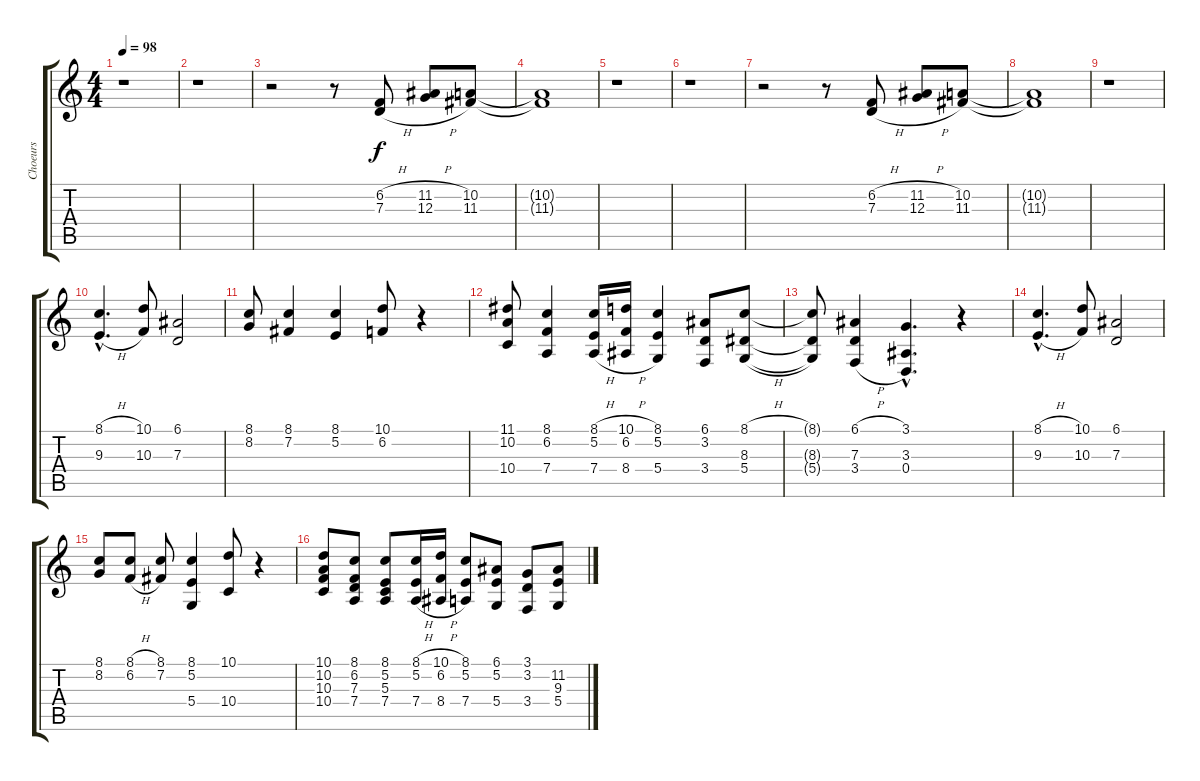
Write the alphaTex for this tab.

\track ("Choeurs" "Choeurs") {instrument choiraahs}
\staff {score tabs}
\tuning (E4 B3 G3 D3 A2 E2) {hide}
\ts (4 4)
\tempo 98
\clef g2
\ks c
r.1{dy f} |
r.1 |
r.2 r.8 (6.2{h} 7.3{h}).8 (11.2{h} 12.3{h}).8 (10.2 11.3).8 |
(10.2{t} 11.3{t}).1 |
r.1 |
r.1 |
r.2 r.8 (6.2{h} 7.3{h}).8 (11.2{h} 12.3{h}).8 (10.2 11.3).8 |
(10.2{t} 11.3{t}).1 |
r.1 |
(8.1{h hac} 9.3{h hac}).4{d} (10.1 10.3).8 (6.1 7.3).2 |
(8.1 8.2).8 (8.1 7.2).4 (8.1 5.2).4 (10.1 6.2).8 r.4 |
(11.1 10.2 10.4).8 (8.1 6.2 7.4).4 (8.1{h} 5.2{h} 7.4{h}).16 (10.1{h} 6.2{h} 8.4{h}).16 (8.1 5.2 5.4).4 (6.1 3.2 3.4).8 (8.1{h} 8.3{h} 5.4{h}).8 |
(8.1{t} 8.3{t} 5.4{t}).8 (6.1{h} 7.3{h} 3.4{h}).4 (3.1{hac} 3.3{hac} 0.4{hac}).4{d} r.4 |
(8.1{h hac} 9.3{h hac}).4{d} (10.1 10.3).8 (6.1 7.3).2 |
(8.1 8.2).8 (8.1{h} 6.2{h}).8 (8.1 7.2).8 (8.1 5.2 5.4).4 (10.1 10.4).8 r.4 |
(10.1 10.2 10.3 10.4).8 (8.1 6.2 7.3 7.4).8 (8.1 5.2 5.3 7.4).8 (8.1{h} 5.2{h} 7.4{h}).16 (10.1{h} 6.2{h} 8.4{h}).16 (8.1 5.2 7.4).8 (6.1 5.2 5.4).8 (3.1 3.2 3.4).8 (11.2{h} 9.3{h} 5.4{h}).8
